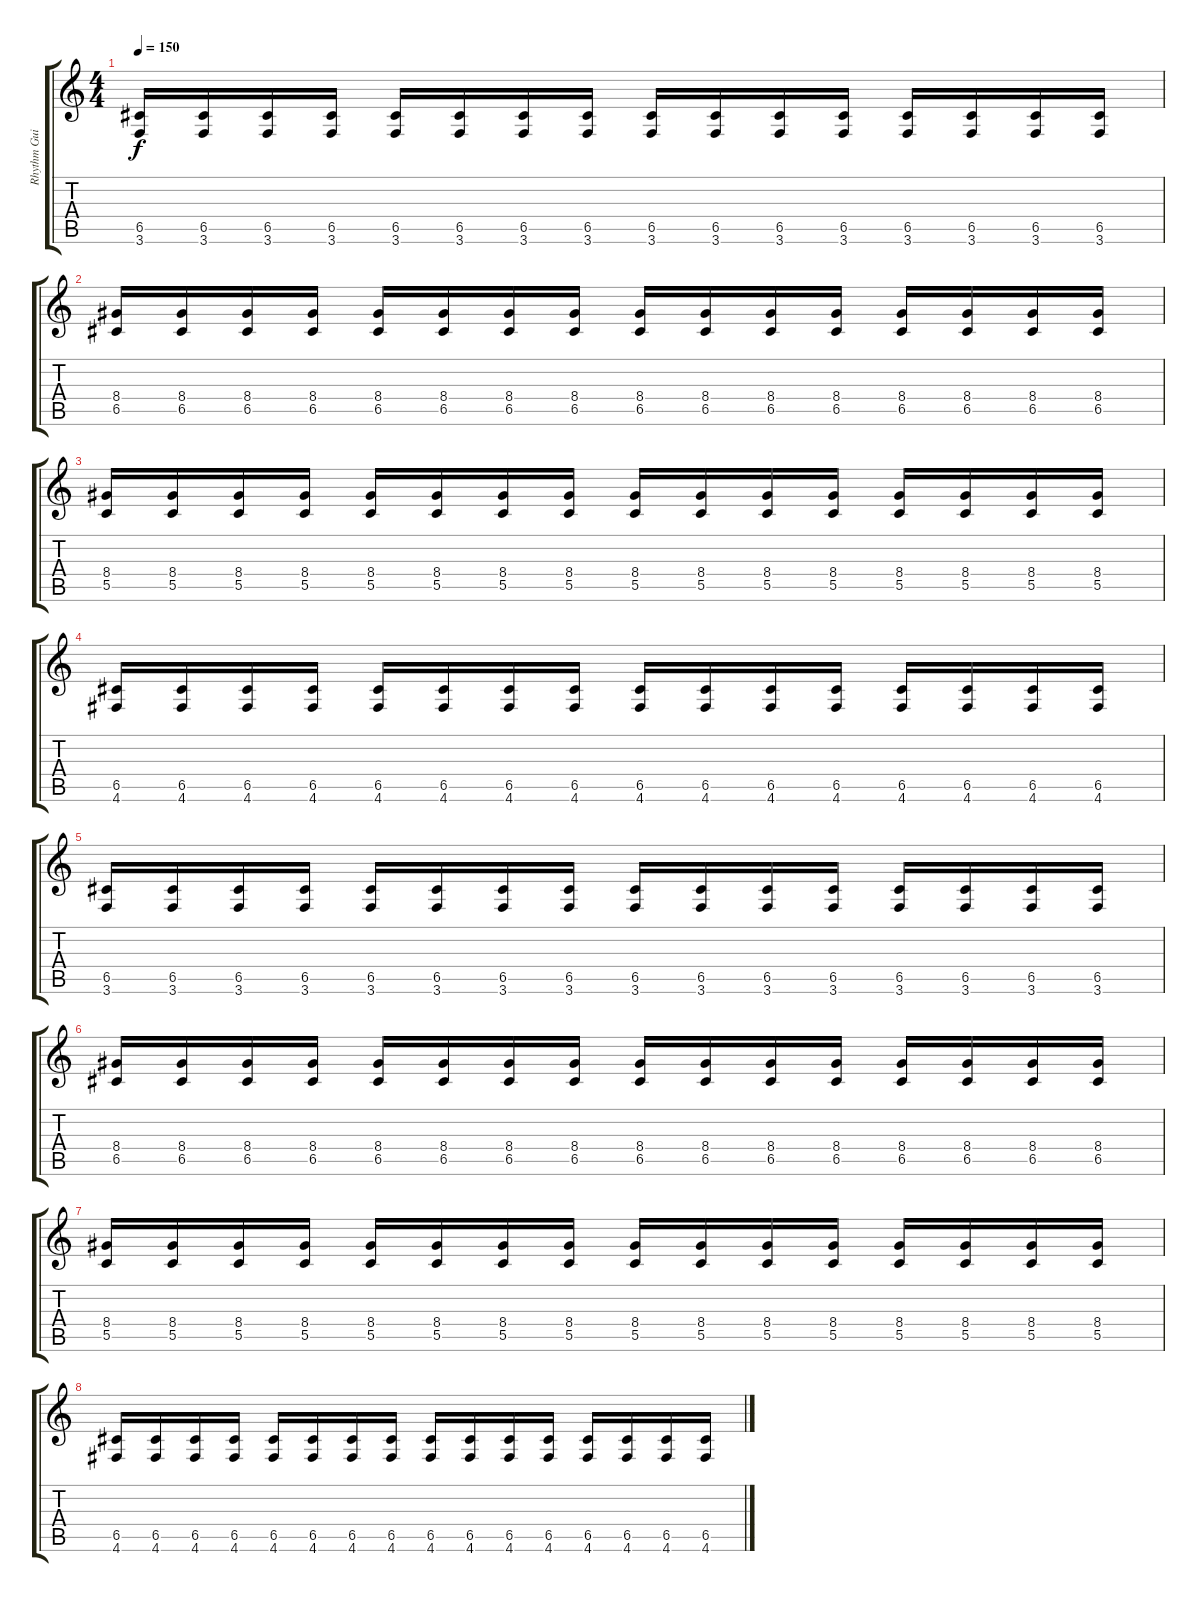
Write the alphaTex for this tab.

\track ("Rhythm Guitar 2" "Rhythm Gui") {instrument distortionguitar}
\staff {score tabs}
\tuning (D4 A3 F3 C3 G2 D2) {hide}
\ts (4 4)
\tempo 150
\clef g2
\ks c
(6.5 3.6).16{dy f} (6.5 3.6).16 (6.5 3.6).16 (6.5 3.6).16 (6.5 3.6).16 (6.5 3.6).16 (6.5 3.6).16 (6.5 3.6).16 (6.5 3.6).16 (6.5 3.6).16 (6.5 3.6).16 (6.5 3.6).16 (6.5 3.6).16 (6.5 3.6).16 (6.5 3.6).16 (6.5 3.6).16 |
(8.4 6.5).16 (8.4 6.5).16 (8.4 6.5).16 (8.4 6.5).16 (8.4 6.5).16 (8.4 6.5).16 (8.4 6.5).16 (8.4 6.5).16 (8.4 6.5).16 (8.4 6.5).16 (8.4 6.5).16 (8.4 6.5).16 (8.4 6.5).16 (8.4 6.5).16 (8.4 6.5).16 (8.4 6.5).16 |
(8.4 5.5).16 (8.4 5.5).16 (8.4 5.5).16 (8.4 5.5).16 (8.4 5.5).16 (8.4 5.5).16 (8.4 5.5).16 (8.4 5.5).16 (8.4 5.5).16 (8.4 5.5).16 (8.4 5.5).16 (8.4 5.5).16 (8.4 5.5).16 (8.4 5.5).16 (8.4 5.5).16 (8.4 5.5).16 |
(6.5 4.6).16 (6.5 4.6).16 (6.5 4.6).16 (6.5 4.6).16 (6.5 4.6).16 (6.5 4.6).16 (6.5 4.6).16 (6.5 4.6).16 (6.5 4.6).16 (6.5 4.6).16 (6.5 4.6).16 (6.5 4.6).16 (6.5 4.6).16 (6.5 4.6).16 (6.5 4.6).16 (6.5 4.6).16 |
(6.5 3.6).16 (6.5 3.6).16 (6.5 3.6).16 (6.5 3.6).16 (6.5 3.6).16 (6.5 3.6).16 (6.5 3.6).16 (6.5 3.6).16 (6.5 3.6).16 (6.5 3.6).16 (6.5 3.6).16 (6.5 3.6).16 (6.5 3.6).16 (6.5 3.6).16 (6.5 3.6).16 (6.5 3.6).16 |
(8.4 6.5).16 (8.4 6.5).16 (8.4 6.5).16 (8.4 6.5).16 (8.4 6.5).16 (8.4 6.5).16 (8.4 6.5).16 (8.4 6.5).16 (8.4 6.5).16 (8.4 6.5).16 (8.4 6.5).16 (8.4 6.5).16 (8.4 6.5).16 (8.4 6.5).16 (8.4 6.5).16 (8.4 6.5).16 |
(8.4 5.5).16 (8.4 5.5).16 (8.4 5.5).16 (8.4 5.5).16 (8.4 5.5).16 (8.4 5.5).16 (8.4 5.5).16 (8.4 5.5).16 (8.4 5.5).16 (8.4 5.5).16 (8.4 5.5).16 (8.4 5.5).16 (8.4 5.5).16 (8.4 5.5).16 (8.4 5.5).16 (8.4 5.5).16 |
(6.5 4.6).16 (6.5 4.6).16 (6.5 4.6).16 (6.5 4.6).16 (6.5 4.6).16 (6.5 4.6).16 (6.5 4.6).16 (6.5 4.6).16 (6.5 4.6).16 (6.5 4.6).16 (6.5 4.6).16 (6.5 4.6).16 (6.5 4.6).16 (6.5 4.6).16 (6.5 4.6).16 (6.5 4.6).16
